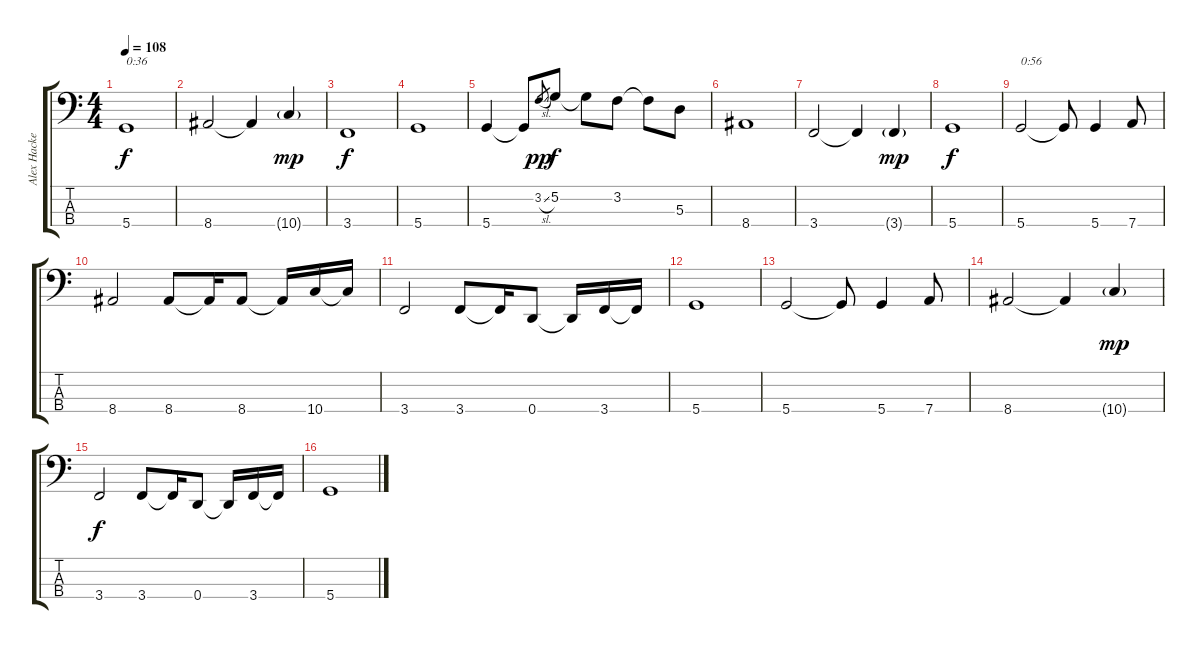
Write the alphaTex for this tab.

\track ("Alex Hacke - Bass" "Alex Hacke") {instrument electricbasspick}
\staff {score tabs}
\tuning (G2 D2 A1 D1) {hide}
\ts (4 4)
\tempo 108
\clef f4
\ks c
5.4.1{txt "0:36" dy f} |
8.4.2 8.4{t}.4 10.4{g}.4{dy mp} |
3.4.1{dy f} |
5.4.1 |
5.4.4 5.4{t}.8 3.2{sl}.8{gr dy pp} 5.2.8{dy f} 5.2{t}.8 3.2.8 3.2{t}.8 5.3.8 |
8.4.1 |
3.4.2 3.4{t}.4 3.4{g}.4{dy mp} |
5.4.1{dy f} |
5.4.2{txt "0:56"} 5.4{t}.8 5.4.4 7.4.8 |
8.4.2 8.4.8 8.4{t}.16 8.4.8 8.4{t}.16 10.4.16 10.4{t}.16 |
3.4.2 3.4.8 3.4{t}.16 0.4.8 0.4{t}.16 3.4.16 3.4{t}.16 |
5.4.1 |
5.4.2 5.4{t}.8 5.4.4 7.4.8 |
8.4.2 8.4{t}.4 10.4{g}.4{dy mp} |
3.4.2{dy f} 3.4.8 3.4{t}.16 0.4.8 0.4{t}.16 3.4.16 3.4{t}.16 |
5.4.1
